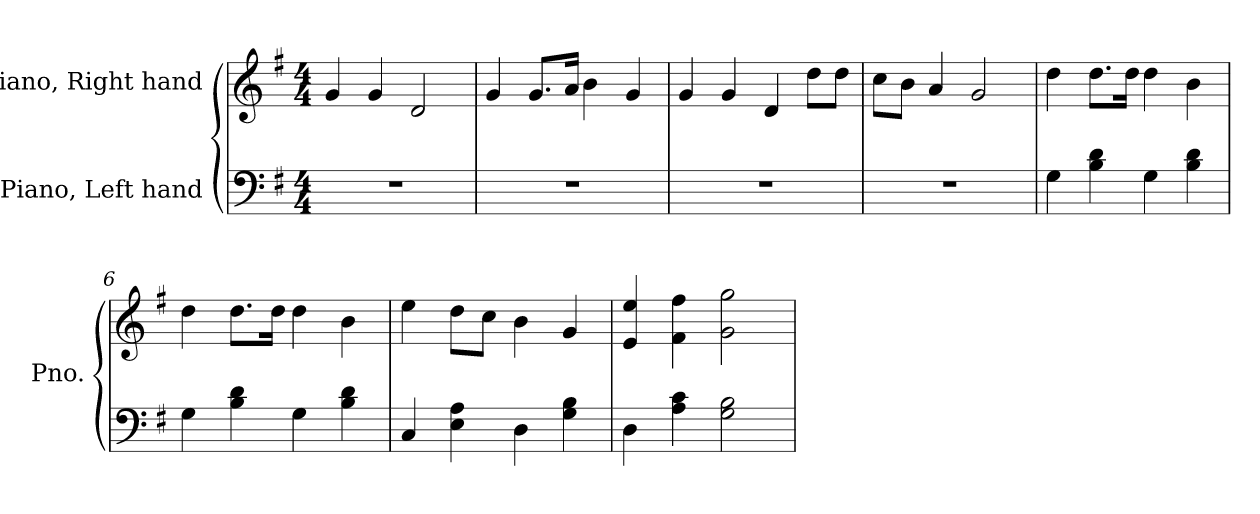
**kern	**kern
*part2	*part1
*staff2	*staff1
*I"Piano, Left hand	*I"Piano, Right hand
*I'Pno.	*I'Pno.
*clefF4	*clefG2
*k[f#]	*k[f#]
*M4/4	*M4/4
*MM120	*MM120
=1	=1
1r	4g/
.	4g/
.	2d/
=2	=2
1r	4g/
.	8.g/L
.	16a/Jk
.	4b\
.	4g/
=3	=3
1r	4g/
.	4g/
.	4d/
.	8dd\L
.	8dd\J
=4	=4
1r	8cc\L
.	8b\J
.	4a/
.	2g/
=5	=5
4G\	4dd\
4B\ 4d\	8.dd\L
.	16dd\Jk
4G\	4dd\
4B\ 4d\	4b\
=6	=6
4G\	4dd\
4B\ 4d\	8.dd\L
.	16dd\Jk
4G\	4dd\
4B\ 4d\	4b\
!!LO:LB:g=z
=7	=7
4C/	4ee\
4E\ 4A\	8dd\L
.	8cc\J
4D\	4b\
4G\ 4B\	4g/
=8	=8
4D\	4e/ 4ee/
4A\ 4c\	4f#\ 4ff#\
2G\ 2B\	2g\ 2gg\
=	=
*-	*-
